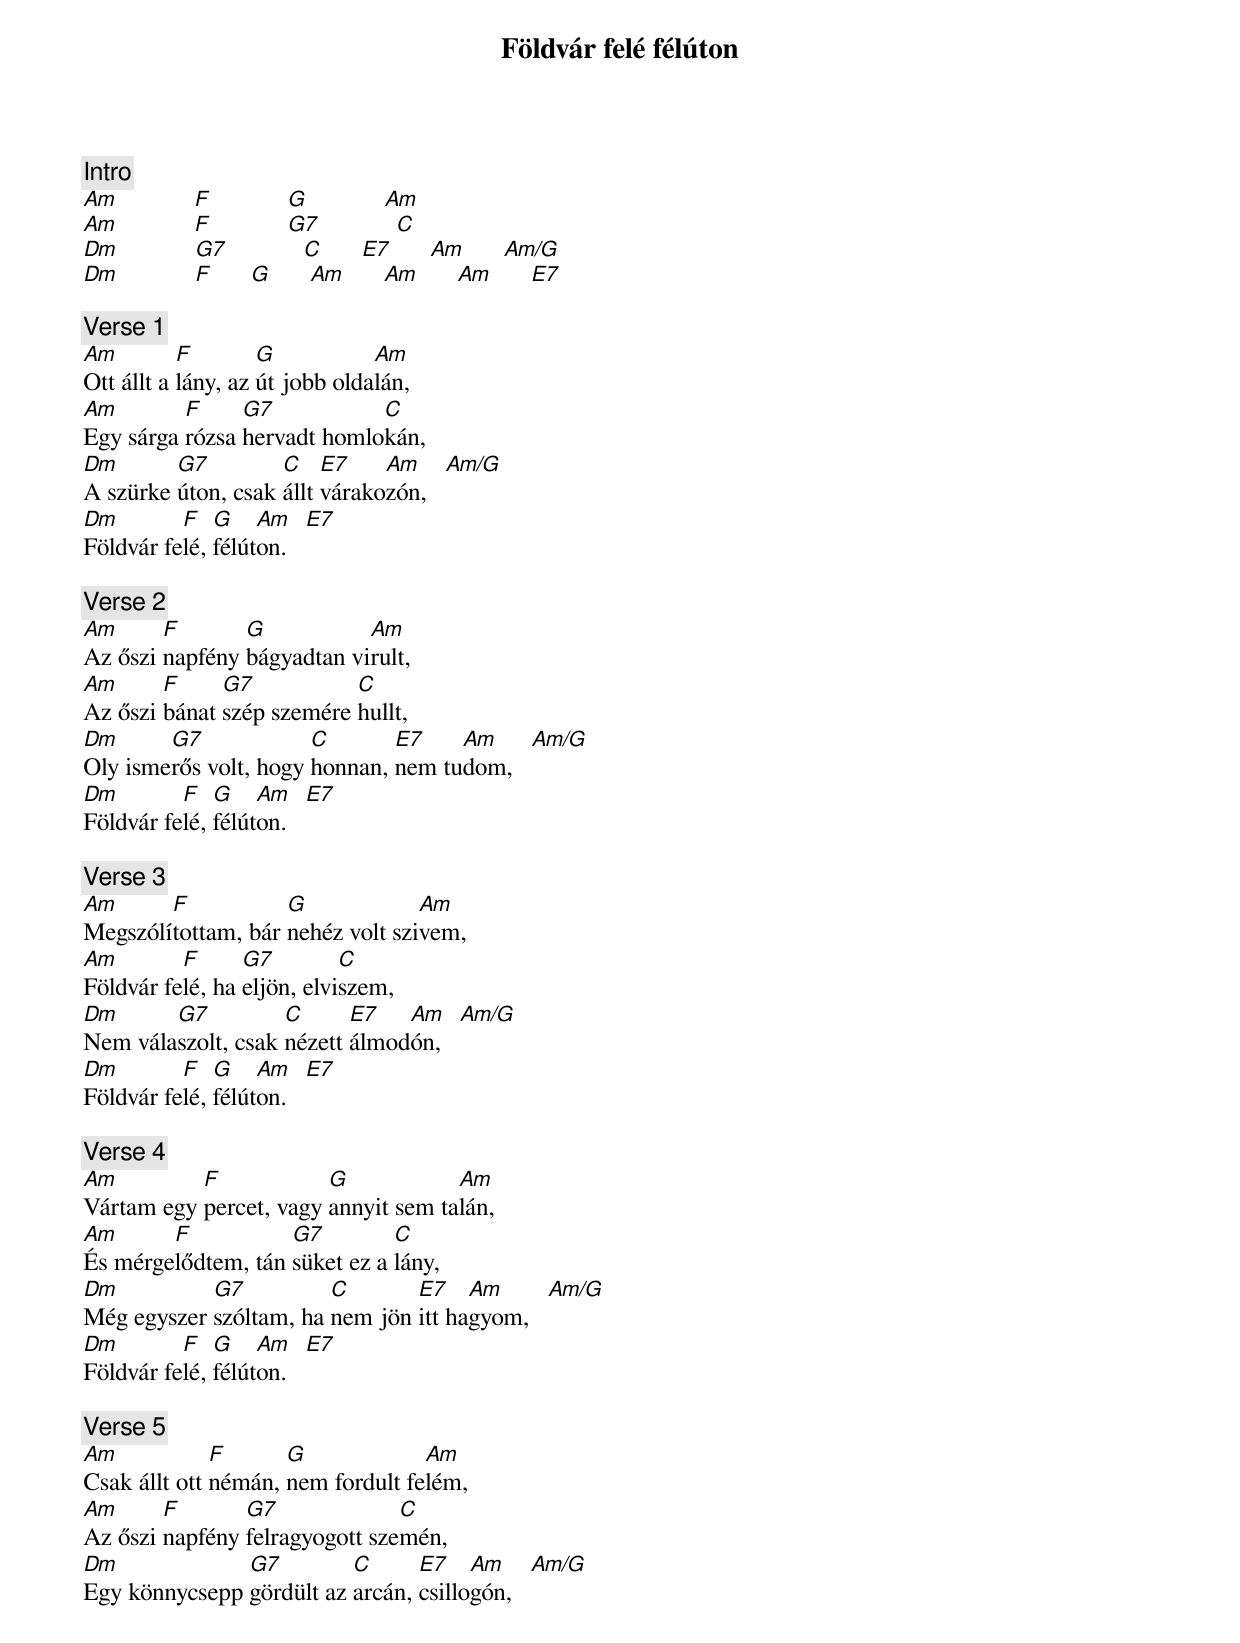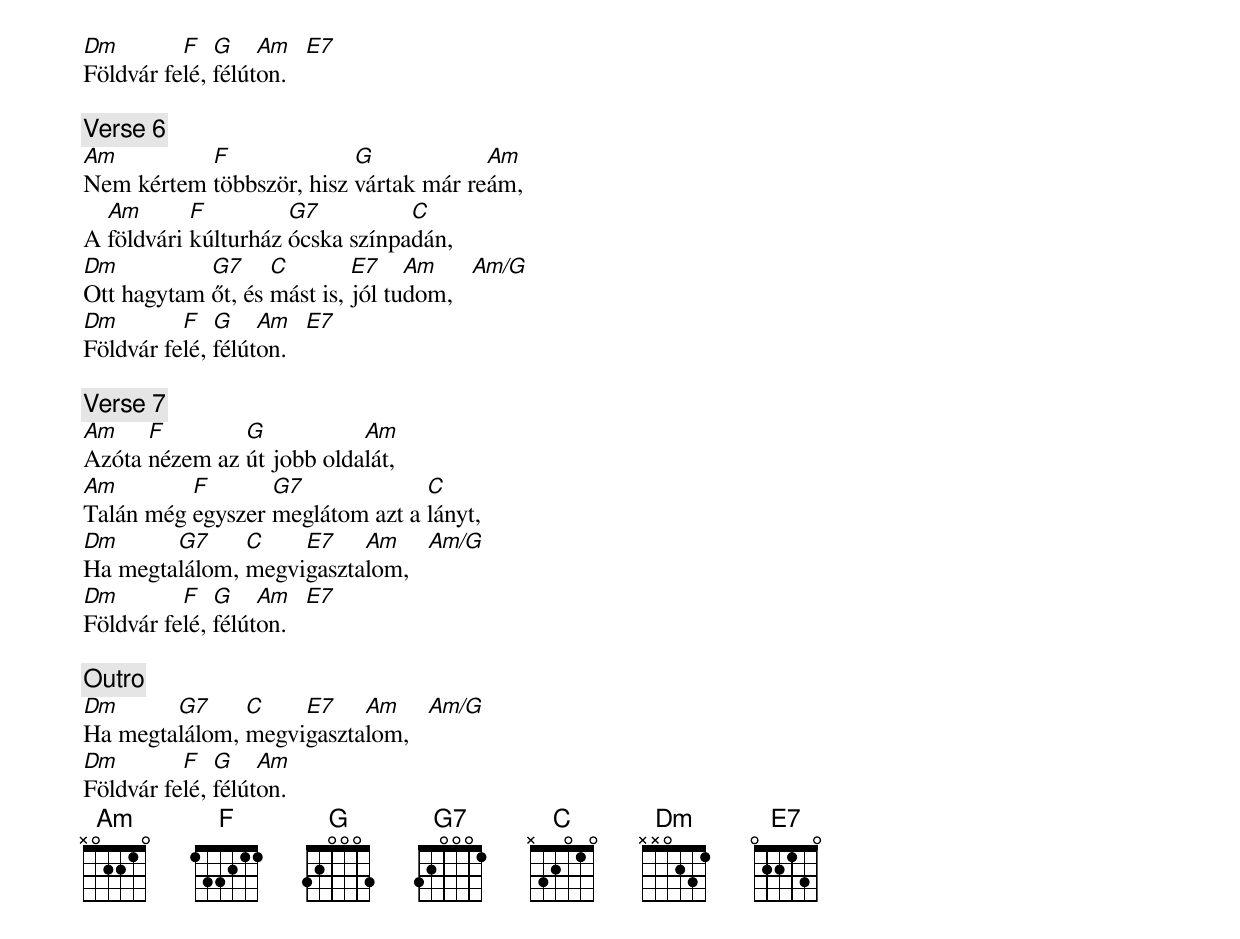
{title: Földvár felé félúton}
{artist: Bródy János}
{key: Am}
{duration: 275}
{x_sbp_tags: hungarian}

{c: Intro}
[Am]            [F]            [G]            [Am]
[Am]            [F]            [G7]            [C]
[Dm]            [G7]            [C]      [E7]      [Am]      [Am/G]
[Dm]            [F]      [G]      [Am]      [Am]      [Am]      [E7]

{c: Verse 1}
[Am]Ott állt a [F]lány, az [G]út jobb olda[Am]lán,
[Am]Egy sárga [F]rózsa [G7]hervadt homlo[C]kán,
[Dm]A szürke [G7]úton, csak [C]állt [E7]várako[Am]zón,   [Am/G]
[Dm]Földvár fe[F]lé, [G]félút[Am]on.   [E7]

{c: Verse 2}
[Am]Az őszi [F]napfény [G]bágyadtan vi[Am]rult,
[Am]Az őszi [F]bánat [G7]szép szemére [C]hullt,
[Dm]Oly isme[G7]rős volt, hogy [C]honnan, [E7]nem tu[Am]dom,   [Am/G]
[Dm]Földvár fe[F]lé, [G]félút[Am]on.   [E7]

{c: Verse 3}
[Am]Megszólí[F]tottam, bár [G]nehéz volt szi[Am]vem,
[Am]Földvár fe[F]lé, ha [G7]eljön, elvi[C]szem,
[Dm]Nem vála[G7]szolt, csak [C]nézett [E7]álmod[Am]ón,   [Am/G]
[Dm]Földvár fe[F]lé, [G]félút[Am]on.   [E7]

{c: Verse 4}
[Am]Vártam egy [F]percet, vagy [G]annyit sem ta[Am]lán,
[Am]És mérge[F]lődtem, tán [G7]süket ez a [C]lány,
[Dm]Még egyszer [G7]szóltam, ha [C]nem jön [E7]itt ha[Am]gyom,   [Am/G]
[Dm]Földvár fe[F]lé, [G]félút[Am]on.   [E7]

{c: Verse 5}
[Am]Csak állt ott [F]némán, [G]nem fordult fe[Am]lém,
[Am]Az őszi [F]napfény [G7]felragyogott sze[C]mén,
[Dm]Egy könnycsepp [G7]gördült az [C]arcán, [E7]csillo[Am]gón,   [Am/G]
[Dm]Földvár fe[F]lé, [G]félút[Am]on.   [E7]

{c: Verse 6}
[Am]Nem kértem [F]többször, hisz [G]vártak már re[Am]ám,
A [Am]földvári [F]kúlturház [G7]ócska színpa[C]dán,
[Dm]Ott hagytam [G7]őt, és [C]mást is, [E7]jól tu[Am]dom,   [Am/G]
[Dm]Földvár fe[F]lé, [G]félút[Am]on.   [E7]

{c: Verse 7}
[Am]Azóta [F]nézem az [G]út jobb olda[Am]lát,
[Am]Talán még [F]egyszer [G7]meglátom azt a [C]lányt,
[Dm]Ha megta[G7]lálom, [C]megvi[E7]gaszta[Am]lom,   [Am/G]
[Dm]Földvár fe[F]lé, [G]félút[Am]on.   [E7]

{c: Outro}
[Dm]Ha megta[G7]lálom, [C]megvi[E7]gaszta[Am]lom,   [Am/G]
[Dm]Földvár fe[F]lé, [G]félút[Am]on.
